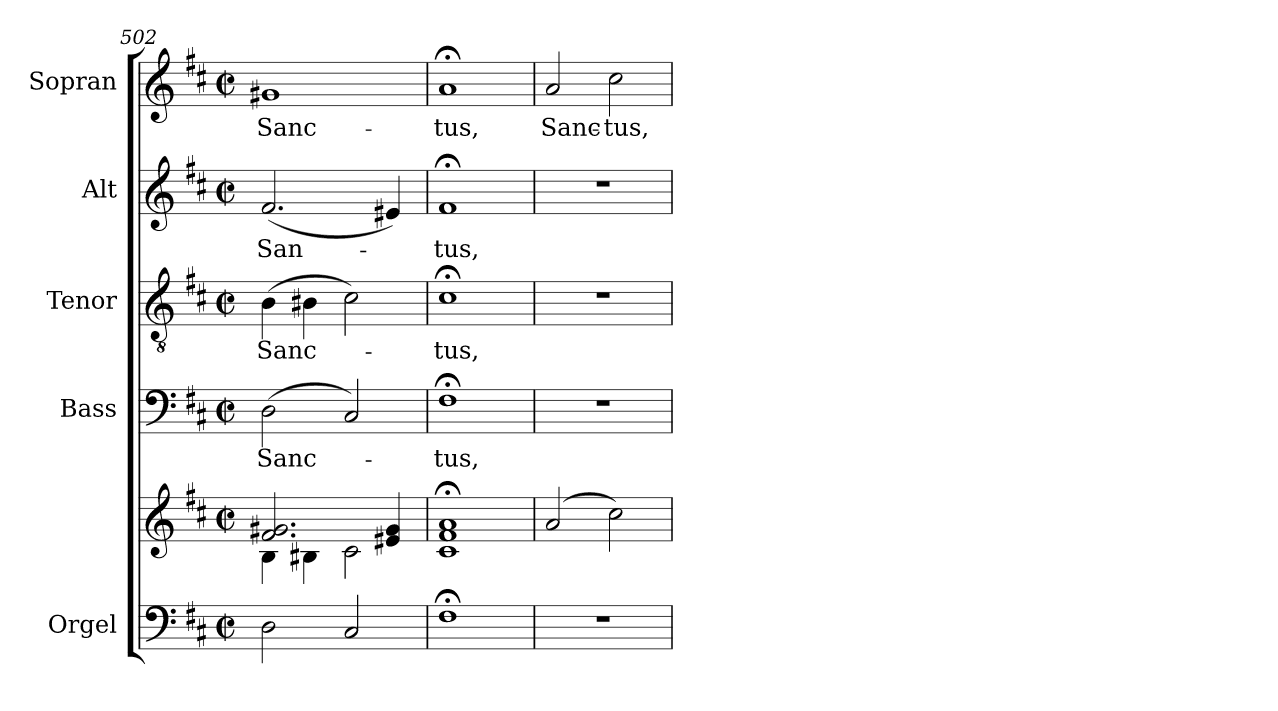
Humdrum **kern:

**kern	**kern	**kern	**text	**kern	**text	**kern	**text	**kern	**text
*part5	*part5	*part4	*part4	*part3	*part3	*part2	*part2	*part1	*part1
*staff6	*staff5	*staff4	*staff4	*staff3	*staff3	*staff2	*staff2	*staff1	*staff1
*I"Orgel	*	*I"Bass	*	*I"Tenor	*	*I"Alt	*	*I"Sopran	*
*I'Org.	*	*I'B.	*	*I'T.	*	*I'A.	*	*I'S.	*
*clefF4	*clefG2	*clefF4	*	*clefGv2	*	*clefG2	*	*clefG2	*
*k[f#c#]	*k[f#c#]	*k[f#c#]	*	*k[f#c#]	*	*k[f#c#]	*	*k[f#c#]	*
*D:	*D:	*D:	*	*D:	*	*D:	*	*D:	*
*M2/2	*M2/2	*M2/2	*	*M2/2	*	*M2/2	*	*M2/2	*
*met(c|)	*met(c|)	*met(c|)	*	*met(c|)	*	*met(c|)	*	*met(c|)	*
=502	=502	=502	=502	=502	=502	=502	=502	=502	=502
*	*^	*	*	*	*	*	*	*	*
!	!	!	!	!LO:LY:b	!	!LO:LY:b	!	!LO:LY:b	!	!LO:LY:b
2D\	2.f#/ 2.g#X/	4B\	(>2D\	Sanc-	(>4B\	Sanc-	(<2.f#/	San-	1g#X	Sanc-
.	.	4B#X\	.	.	4B#X\	.	.	.	.	.
2C#/	.	2c#\	2C#/)	.	2c#\)	.	.	.	.	.
.	4e#X/ 4g#/	.	.	.	.	.	4e#X/)	.	.	.
*	*v	*v	*	*	*	*	*	*	*	*
=503	=503	=503	=503	=503	=503	=503	=503	=503	=503
!	!	!	!LO:LY:b	!	!LO:LY:b	!	!LO:LY:b	!	!LO:LY:b
1F#;<	1c#;< 1f#;< 1a;<	1F#;<	-tus,	1c#;<	-tus,	1f#;<	-tus,	1a;<	-tus,
=504	=504	=504	=504	=504	=504	=504	=504	=504	=504
!	!	!	!	!	!	!	!	!	!LO:LY:b
1r	(2a/	1r	.	1r	.	1r	.	2a/	Sanc-
!	!	!	!	!	!	!	!	!	!LO:LY:b
.	2cc#\)	.	.	.	.	.	.	2cc#\	-tus,
=	=	=	=	=	=	=	=	=	=
*-	*-	*-	*-	*-	*-	*-	*-	*-	*-
